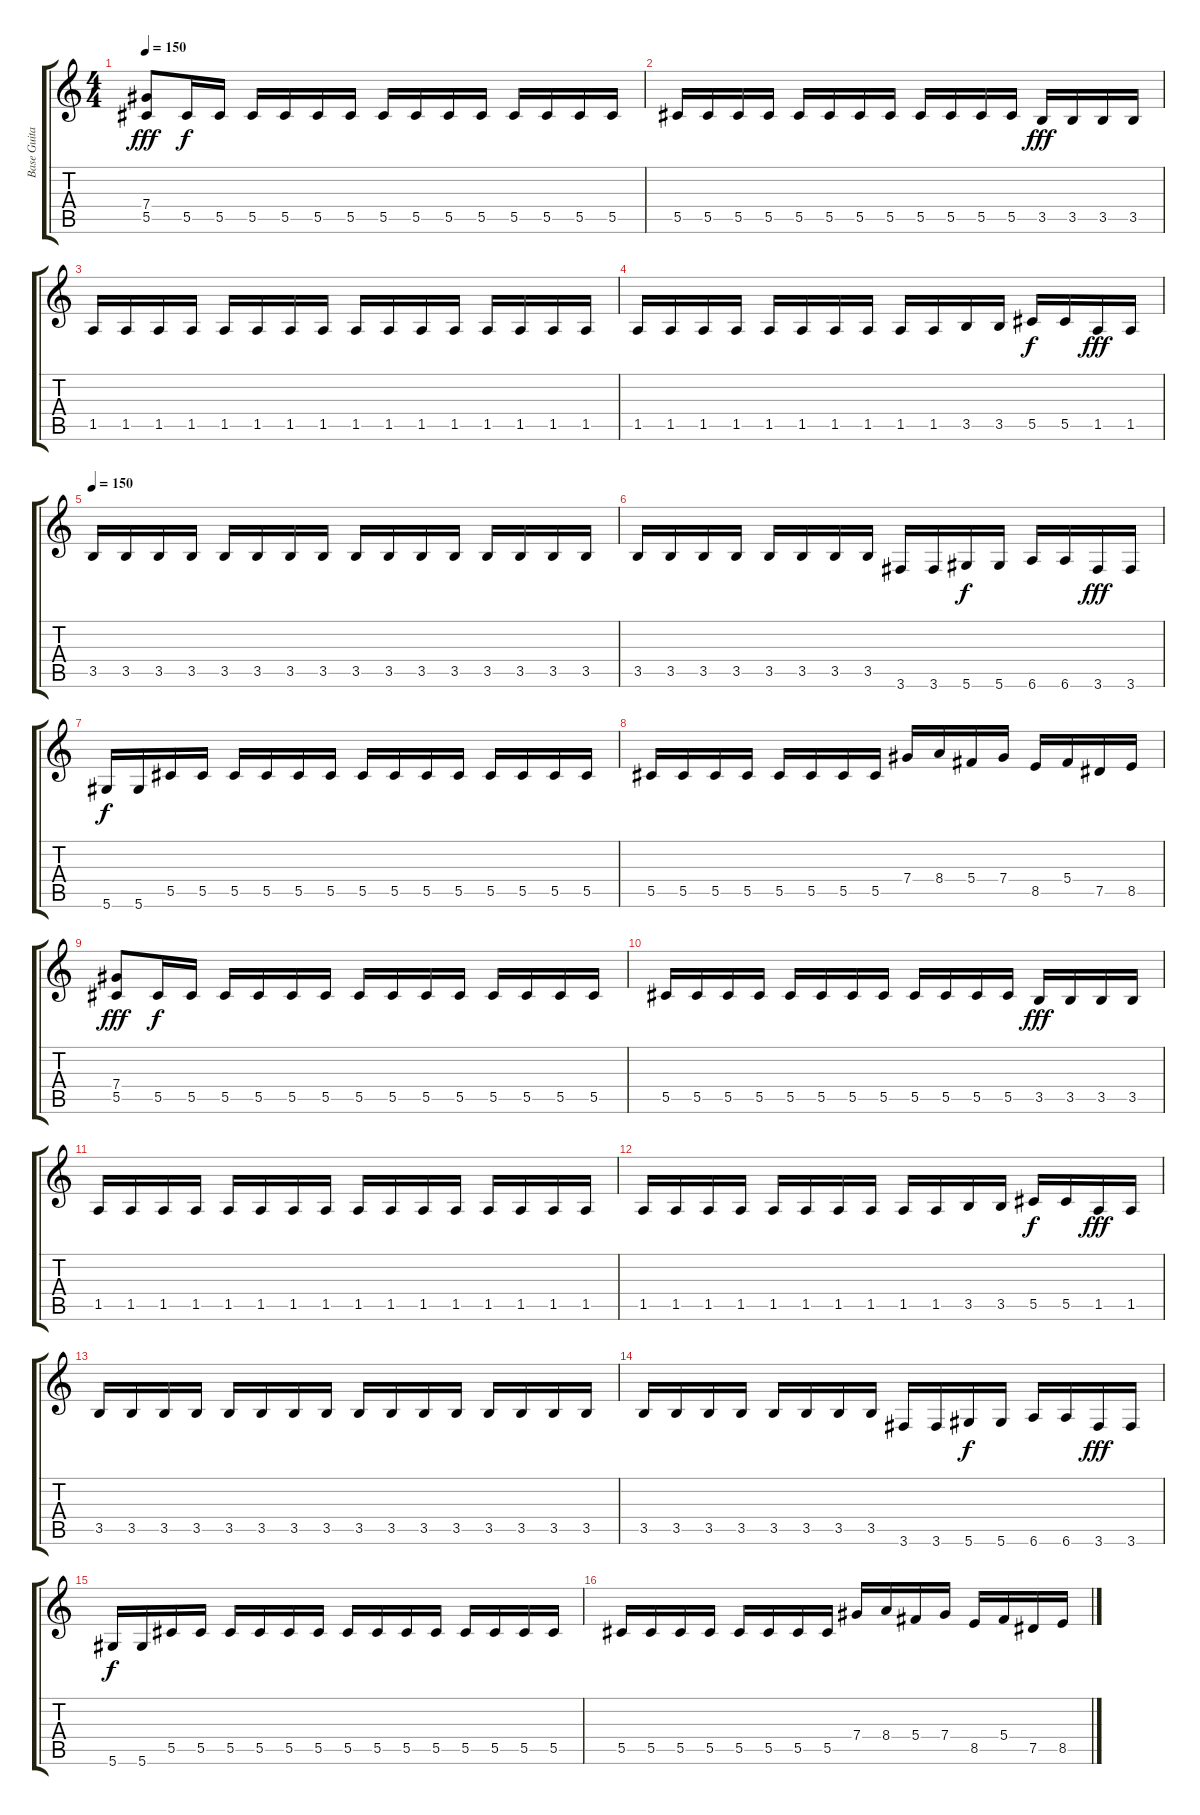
\track ("Base Guitar" "Base Guita") {instrument overdrivenguitar}
\staff {score tabs}
\tuning (Eb4 Bb3 Gb3 Db3 Ab2 Eb2) {hide}
\ts (4 4)
\tempo 150
\clef g2
\ks c
(7.4 5.5).8{dy fff} 5.5.16{dy f} 5.5.16 5.5.16 5.5.16 5.5.16 5.5.16 5.5.16 5.5.16 5.5.16 5.5.16 5.5.16 5.5.16 5.5.16 5.5.16 |
5.5.16 5.5.16 5.5.16 5.5.16 5.5.16 5.5.16 5.5.16 5.5.16 5.5.16 5.5.16 5.5.16 5.5.16 3.5.16{dy fff} 3.5.16 3.5.16 3.5.16 |
1.5.16 1.5.16 1.5.16 1.5.16 1.5.16 1.5.16 1.5.16 1.5.16 1.5.16 1.5.16 1.5.16 1.5.16 1.5.16 1.5.16 1.5.16 1.5.16 |
1.5.16 1.5.16 1.5.16 1.5.16 1.5.16 1.5.16 1.5.16 1.5.16 1.5.16 1.5.16 3.5.16 3.5.16 5.5.16{dy f} 5.5.16 1.5.16{dy fff} 1.5.16 |
\tempo 150
3.5.16 3.5.16 3.5.16 3.5.16 3.5.16 3.5.16 3.5.16 3.5.16 3.5.16 3.5.16 3.5.16 3.5.16 3.5.16 3.5.16 3.5.16 3.5.16 |
3.5.16 3.5.16 3.5.16 3.5.16 3.5.16 3.5.16 3.5.16 3.5.16 3.6.16 3.6.16 5.6.16{dy f} 5.6.16 6.6.16 6.6.16 3.6.16{dy fff} 3.6.16 |
5.6.16{dy f} 5.6.16 5.5.16 5.5.16 5.5.16 5.5.16 5.5.16 5.5.16 5.5.16 5.5.16 5.5.16 5.5.16 5.5.16 5.5.16 5.5.16 5.5.16 |
5.5.16 5.5.16 5.5.16 5.5.16 5.5.16 5.5.16 5.5.16 5.5.16 7.4.16 8.4.16 5.4.16 7.4.16 8.5.16 5.4.16 7.5.16 8.5.16 |
(7.4 5.5).8{dy fff} 5.5.16{dy f} 5.5.16 5.5.16 5.5.16 5.5.16 5.5.16 5.5.16 5.5.16 5.5.16 5.5.16 5.5.16 5.5.16 5.5.16 5.5.16 |
5.5.16 5.5.16 5.5.16 5.5.16 5.5.16 5.5.16 5.5.16 5.5.16 5.5.16 5.5.16 5.5.16 5.5.16 3.5.16{dy fff} 3.5.16 3.5.16 3.5.16 |
1.5.16 1.5.16 1.5.16 1.5.16 1.5.16 1.5.16 1.5.16 1.5.16 1.5.16 1.5.16 1.5.16 1.5.16 1.5.16 1.5.16 1.5.16 1.5.16 |
1.5.16 1.5.16 1.5.16 1.5.16 1.5.16 1.5.16 1.5.16 1.5.16 1.5.16 1.5.16 3.5.16 3.5.16 5.5.16{dy f} 5.5.16 1.5.16{dy fff} 1.5.16 |
3.5.16 3.5.16 3.5.16 3.5.16 3.5.16 3.5.16 3.5.16 3.5.16 3.5.16 3.5.16 3.5.16 3.5.16 3.5.16 3.5.16 3.5.16 3.5.16 |
3.5.16 3.5.16 3.5.16 3.5.16 3.5.16 3.5.16 3.5.16 3.5.16 3.6.16 3.6.16 5.6.16{dy f} 5.6.16 6.6.16 6.6.16 3.6.16{dy fff} 3.6.16 |
5.6.16{dy f} 5.6.16 5.5.16 5.5.16 5.5.16 5.5.16 5.5.16 5.5.16 5.5.16 5.5.16 5.5.16 5.5.16 5.5.16 5.5.16 5.5.16 5.5.16 |
5.5.16 5.5.16 5.5.16 5.5.16 5.5.16 5.5.16 5.5.16 5.5.16 7.4.16 8.4.16 5.4.16 7.4.16 8.5.16 5.4.16 7.5.16 8.5.16
